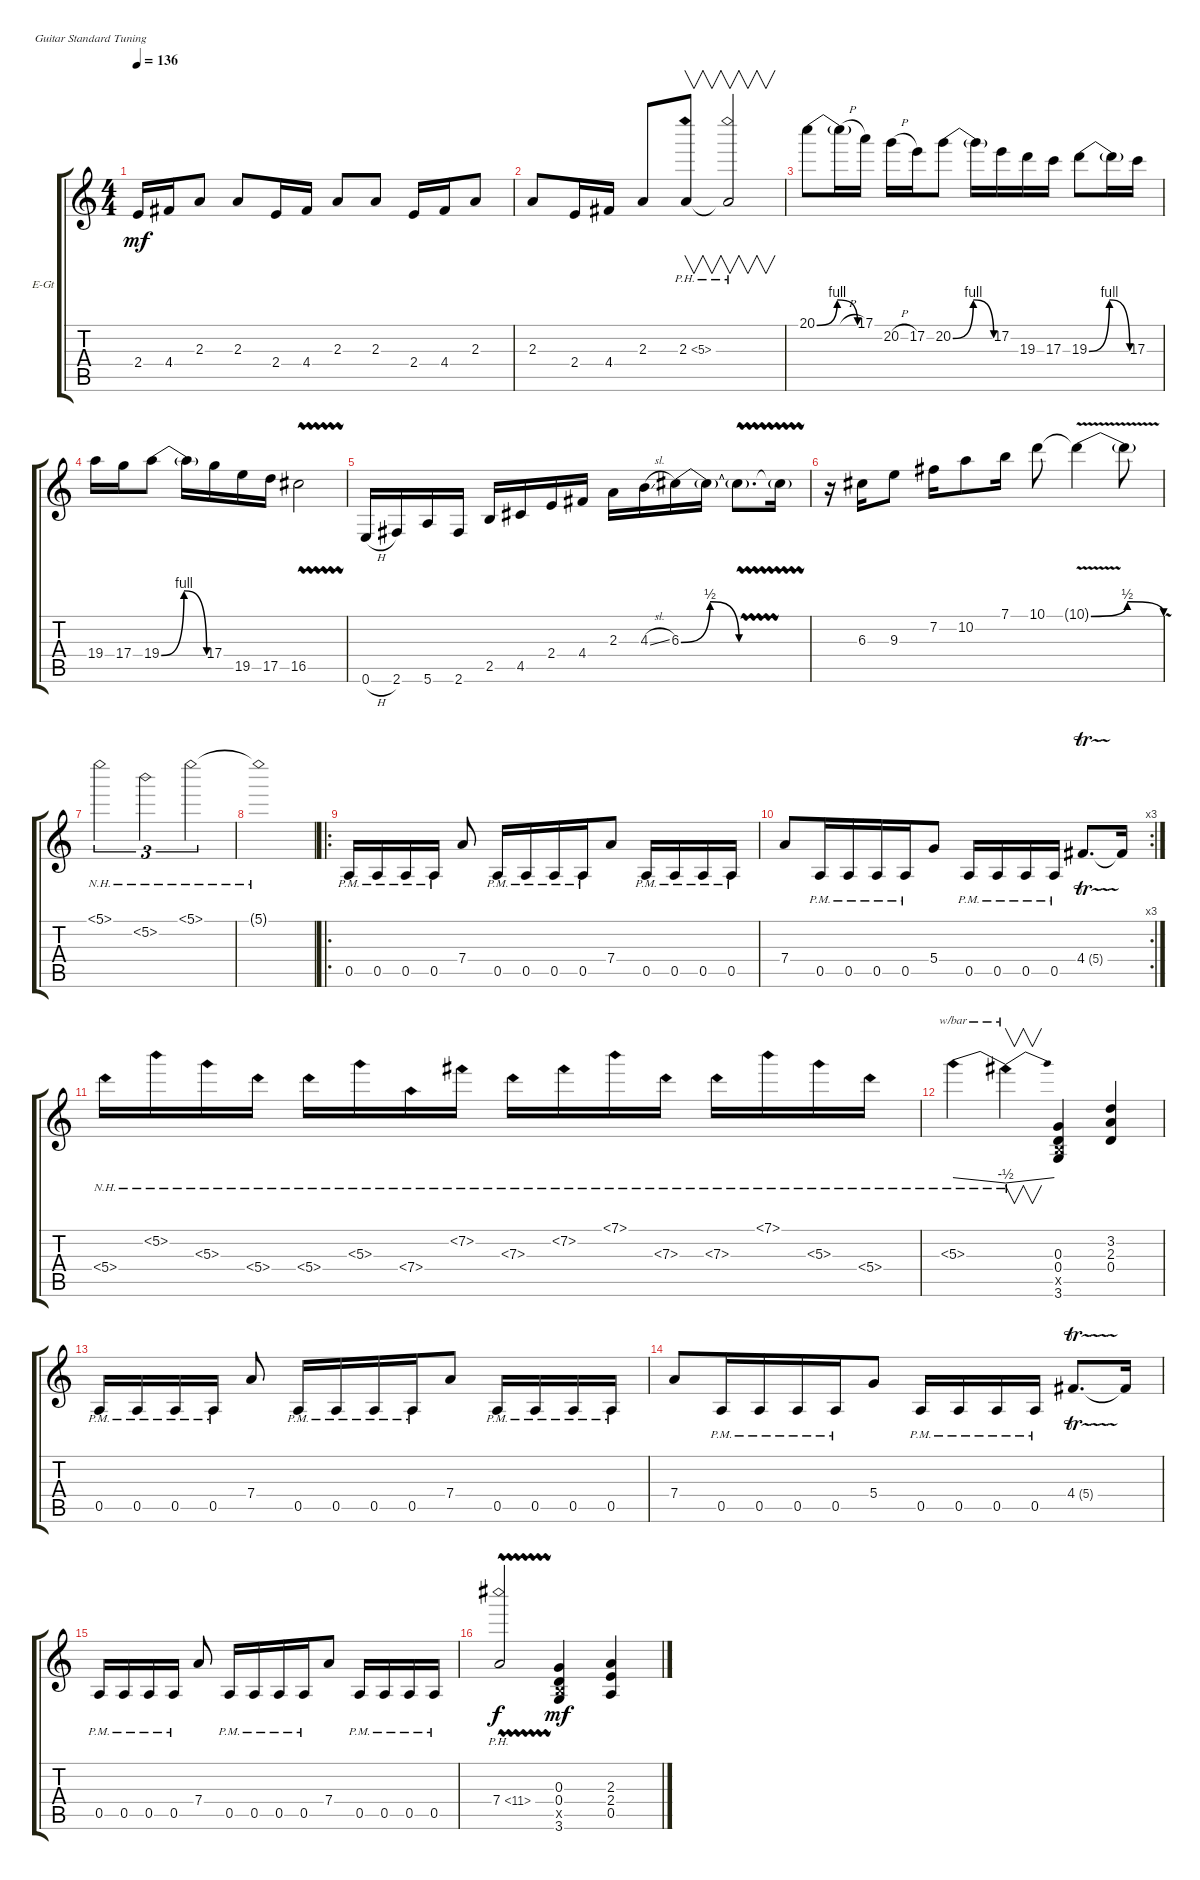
\defaultSystemsLayout 4
\bracketExtendMode groupsimilarinstruments
\firstSystemTrackNameOrientation horizontal
\otherSystemsTrackNameOrientation horizontal
\track ("Electric Guitar" "E-Gt") {instrument distortionguitar}
\staff {score tabs}
\tuning (E4 B3 G3 D3 A2 E2)
\ts (4 4)
\tempo 136
\clef g2
\ks c
2.4.16{dy mf} 4.4.16 2.3.8 2.3.8 2.4.16 4.4.16 2.3.8 2.3.8 2.4.16 4.4.16 2.3.8 |
2.3.8 2.4.16 4.4.16 2.3.8 2.3{ph 3}.8{v} 2.3{ph 3 t}.2{v} |
20.1{be (bendrelease 0 0 9.6 4 20.4 4 30 0)}.8 20.1{h t}.16 17.1.16 20.2{h}.16 17.2.16 20.2{be (bendrelease 0 0 10.2 4 20.4 4 30 0)}.8 20.2{t}.16 17.2.16 19.3.16 17.3.16 19.3{be (bendrelease 0 0 10.2 4 20.4 4 30 0)}.8 19.3{t}.16 17.3.16 |
19.4.16 17.4.16 19.4{be (bendrelease 0 0 10.2 4 20.4 4 30 0)}.8 19.4{t}.16 17.4.16 19.5.16 17.5.16 16.5{vw}.2 |
0.6{h}.16 2.6.16 5.6.16 2.6.16 2.5.16 4.5.16 2.4.16 4.4.16 2.3.16 4.3{sl}.16 6.3{be (bendrelease 0 0 9.6 2 20.4 2 30 0)}.16 6.3{t}.16 6.3{vw t}.8{d} 6.3{vw t}.16 |
r.16 6.3.16 9.3.8 7.2.16 10.2.8 7.1.16 10.1.8 10.1{be (bendrelease 0 0 10.2 2 20.4 2 30 0) v t}.4 10.1{v t}.8 |
5.1{nh}.2{tu (3 2)} 5.2{nh}.2{tu (3 2)} 5.1{nh}.2{tu (3 2)} |
5.1{nh t}.1 |
\ro
0.5{pm}.16 0.5{pm}.16 0.5{pm}.16 0.5{pm}.16 7.4.8{beam split} 0.5{pm}.16 0.5{pm}.16{beam merge} 0.5{pm}.16 0.5{pm}.16 7.4.8 0.5{pm}.16 0.5{pm}.16{beam merge} 0.5{pm}.16 0.5{pm}.16 |
\rc 3
7.4.8 0.5{pm}.16 0.5{pm}.16{beam merge} 0.5{pm}.16 0.5{pm}.16 5.4.8 0.5{pm}.16 0.5{pm}.16{beam merge} 0.5{pm}.16 0.5{pm}.16 4.4{tr (5 16)}.8{d} 4.4{t}.16 |
5.4{nh}.16 5.2{nh}.16 5.3{nh}.16 5.4{nh}.16 5.4{nh}.16 5.3{nh}.16 7.4{nh}.16 7.2{nh}.16 7.3{nh}.16 7.2{nh}.16 7.1{nh}.16 7.3{nh}.16 7.3{nh}.16 7.1{nh}.16 5.3{nh}.16 5.4{nh}.16 |
5.3{nh}.4{tbe (dive default 0 0 45 -2)} 5.3{nh t}.4{v tbe (dive default 0.6 -2 10.799999999999999 0)} (3.6 2.5{x} 0.4 0.3).4 (3.2 2.3 0.4).4 |
0.5{pm}.16 0.5{pm}.16 0.5{pm}.16 0.5{pm}.16 7.4.8{beam split} 0.5{pm}.16 0.5{pm}.16{beam merge} 0.5{pm}.16 0.5{pm}.16 7.4.8 0.5{pm}.16 0.5{pm}.16{beam merge} 0.5{pm}.16 0.5{pm}.16 |
7.4.8 0.5{pm}.16 0.5{pm}.16{beam merge} 0.5{pm}.16 0.5{pm}.16 5.4.8 0.5{pm}.16 0.5{pm}.16{beam merge} 0.5{pm}.16 0.5{pm}.16 4.4{tr (5 16)}.8{d} 4.4{t}.16 |
0.5{pm}.16 0.5{pm}.16 0.5{pm}.16 0.5{pm}.16 7.4.8{beam split} 0.5{pm}.16 0.5{pm}.16{beam merge} 0.5{pm}.16 0.5{pm}.16 7.4.8 0.5{pm}.16 0.5{pm}.16{beam merge} 0.5{pm}.16 0.5{pm}.16 |
7.4{ph 4 vw}.2{dy f} (3.6 2.5{x} 0.4 0.3).4{dy mf} (2.3 2.4 0.5).4
